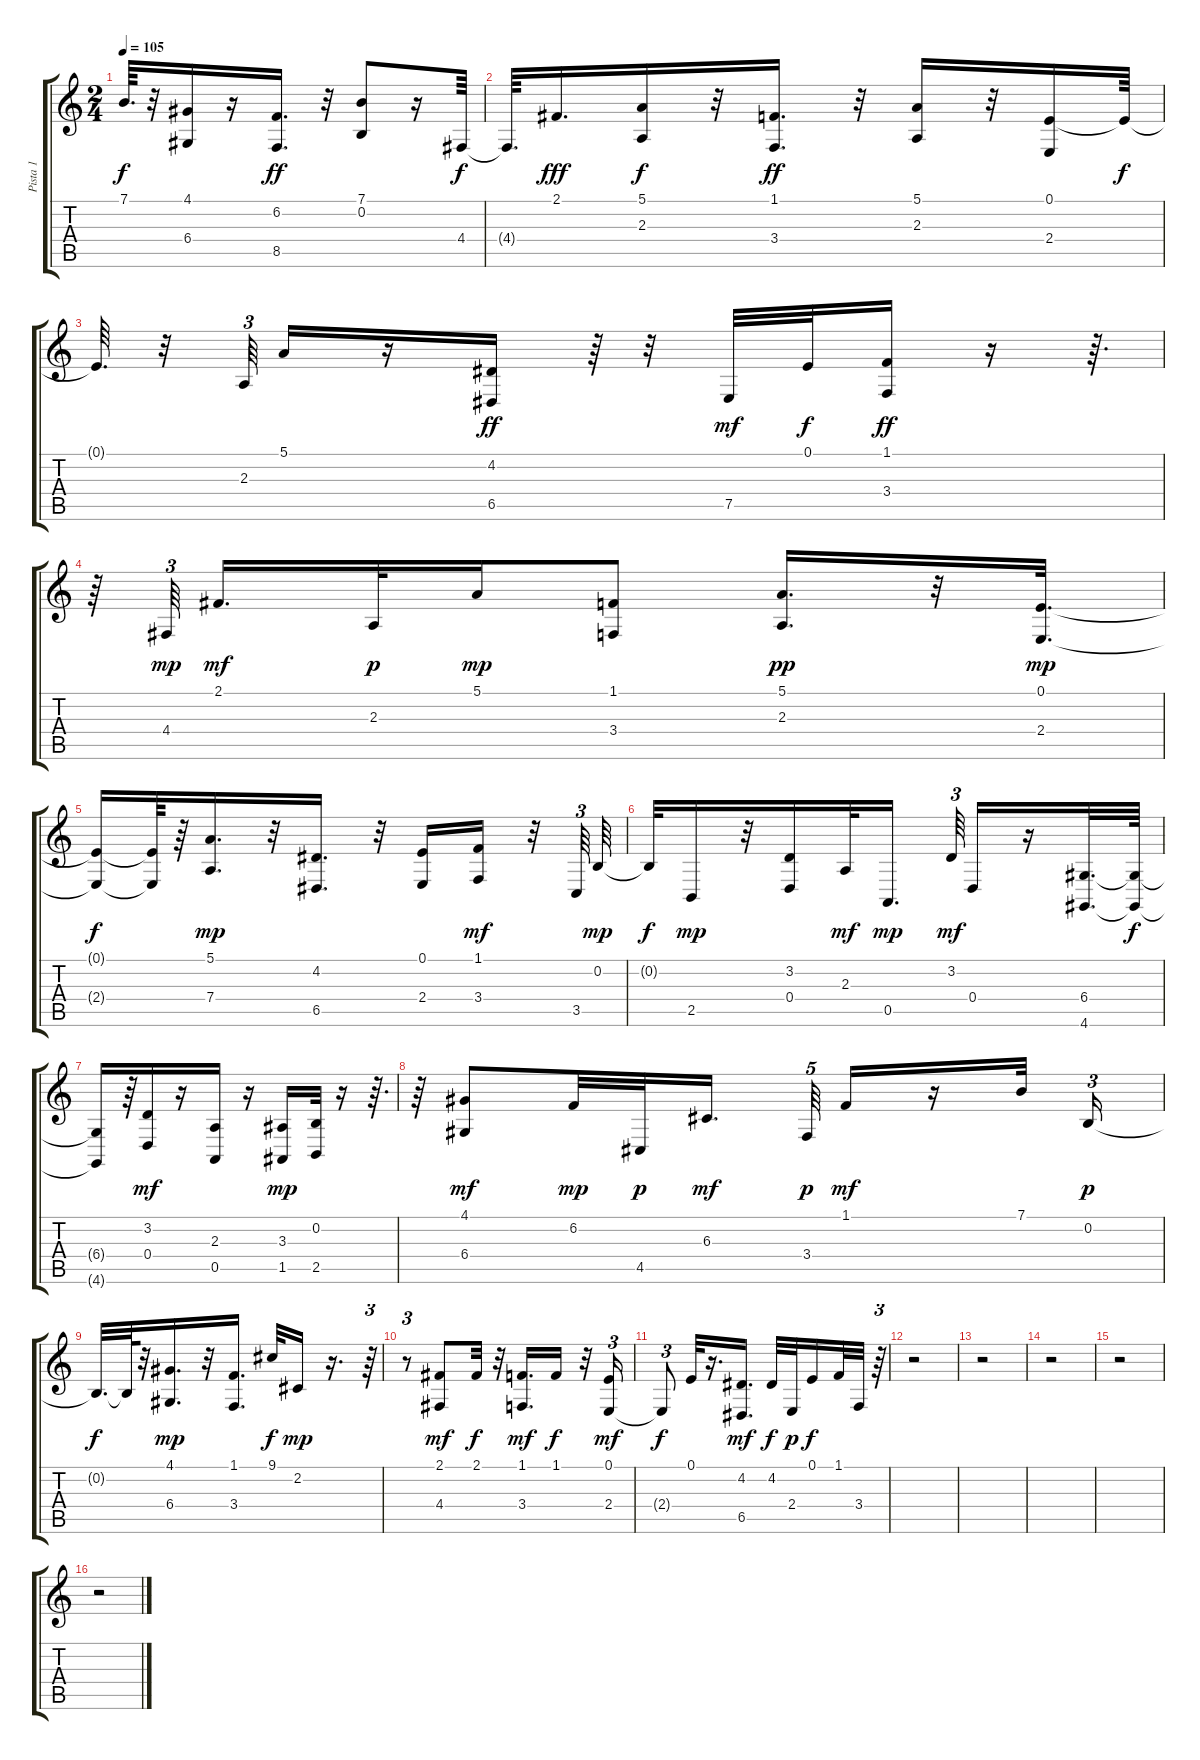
\track ("Pista 1" "Pista 1") {instrument brightacousticpiano}
\staff {score tabs}
\tuning (E4 B3 G3 D3 A2 E2) {hide}
\ts (2 4)
\tempo 105
\clef g2
\ks c
7.1{t}.64{d dy f} r.32 (4.1 6.4).16 r.16 (6.2 8.5).16{d dy ff} r.32 (7.1 0.2).8 r.16 4.4.64{dy f} |
4.4{t}.64{d} 2.1.16{d dy fff} (5.1 2.3).16{dy f} r.32 (1.1 3.4).16{d dy ff} r.32 (5.1 2.3).16 r.32 (0.1 2.4).16 0.1{t}.64{dy f} |
0.1{t}.64{d} r.32 2.3.64{tu (3 2)} 5.1.16 r.16 (4.2 6.5).16{dy ff} r.64 r.32 7.5.32{dy mf} 0.1.32{dy f} (1.1 3.4).16{dy ff} r.16 r.64{d} |
r.64 4.4.64{tu (3 2) dy mp} 2.1.16{d dy mf} 2.3.32{dy p} 5.1.16{dy mp} (1.1 3.4).8 (5.1 2.3).16{d dy pp} r.32 (0.1 2.4).32{d dy mp} |
(0.1{t} 2.4{t}).16{dy f} (0.1{t} 2.4{t}).64 r.64 (5.1 7.4).16{d dy mp} r.32 (4.2 6.5).16{d} r.32 (0.1 2.4).16 (1.1 3.4).16{dy mf} r.32 3.5.64{tu (3 2)} 0.2.64{dy mp} |
0.2{t}.32{dy f} 2.5.16{dy mp} r.32 (3.2 0.4).16 2.3.32{dy mf} 0.5.16{d dy mp} 3.2.64{tu (3 2) dy mf} 0.4.16 r.16 (6.4 4.6).32{d} (6.4{t} 4.6{t}).64{dy f} |
(6.4{t} 4.6{t}).16 r.64 (3.2 0.4).16{dy mf} r.16 (2.3 0.5).16 r.16 (3.3 1.5).16{dy mp} (0.2 2.5).32 r.16 r.64{d} |
r.64 (4.1 6.4).8{dy mf} 6.2.32{dy mp} 4.5.32{dy p} 6.3.16{d dy mf} 3.4.64{tu (5 4) dy p} 1.1.16{dy mf} r.16 7.1.32 0.2.16{tu (3 2) dy p} |
0.2{t}.32{d dy f} 0.2{t}.64 r.32 (4.1 6.4).16{d dy mp} r.32 (1.1 3.4).16{d} 9.1.32{dy f} 2.2.16{dy mp} r.16{d} r.64{tu (3 2)} |
r.8{tu (3 2)} (2.1 4.4).8{dy mf} 2.1.32{dy f} r.32 (1.1 3.4).16{d dy mf} 1.1.16{dy f} r.32 (0.1 2.4).16{tu (3 2) dy mf} |
2.4{t}.8{tu (3 2) dy f} 0.1.32 r.16{d} (4.2 6.5).16{d dy mf} 4.2.32{dy f} 2.4.32{dy p} 0.1.16{dy f} 1.1.32 3.4.32 r.64{tu (3 2)} |
r.2 |
r.2 |
r.2 |
r.2 |
r.2
